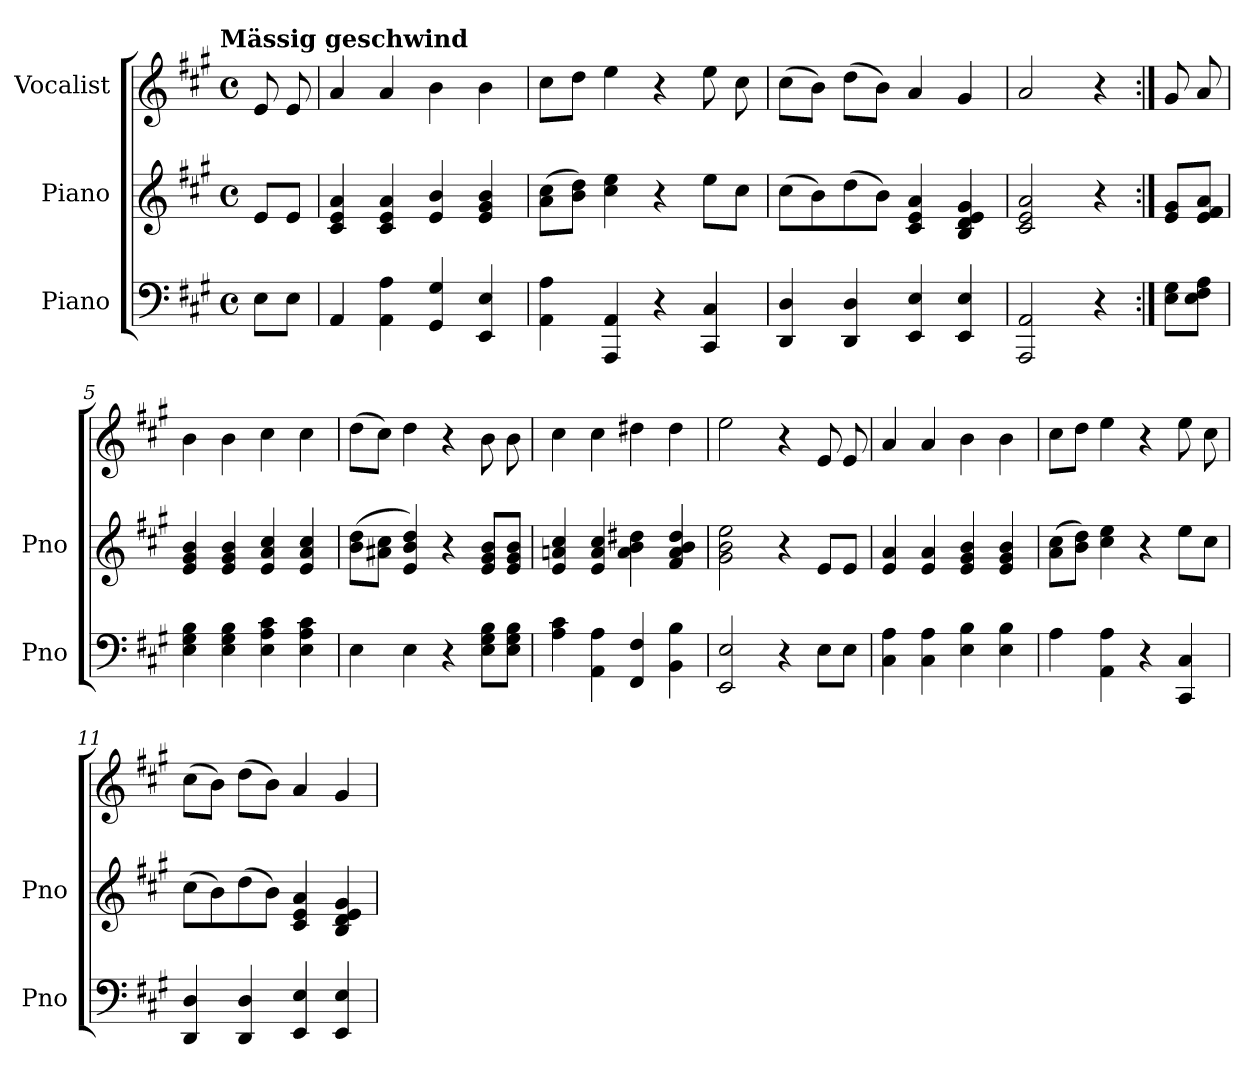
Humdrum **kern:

**kern	**kern	**kern
*part3	*part2	*part1
*staff3	*staff2	*staff1
*I"Piano	*I"Piano	*I"Vocalist
*I'Pno	*I'Pno	*
*clefF4	*clefG2	*clefG2
*k[f#c#g#]	*k[f#c#g#]	*k[f#c#g#]
*A:	*A:	*A:
!!LO:TX:omd:t=Mässig geschwind
*M4/4	*M4/4	*M4/4
*met(c)	*met(c)	*met(c)
*MM110	*MM110	*MM110
=	=	=
8EL	8eL	8e
8EJ	8eJ	8e
=1	=1	=1
4AA	4c# 4e 4a	4a
4AA 4A	4c# 4e 4a	4a
4GG# 4G#	4e 4b	4b
4EE 4E	4e 4g# 4b	4b
=2	=2	=2
4AA 4A	(8a 8cc#L	8cc#L
.	8b 8ddJ)	8ddJ
4AAA 4AA	4cc# 4ee	4ee
4r	4r	4r
4CC# 4C#	8eeL	8ee
.	8cc#J	8cc#
=3	=3	=3
4DD 4D	(8cc#L	(8cc#L
.	8b)	8bJ)
4DD 4D	(8dd	(8ddL
.	8bJ)	8bJ)
4EE 4E	4c# 4e 4a	4a
4EE 4E	4B 4d 4e 4g#	4g#
=4	=4	=4
2AAA 2AA	2c# 2e 2a	2a
4r	4r	4r
=:|!	=:|!	=:|!
8E 8G#L	8e 8g#L	8g#
8E 8F# 8AJ	8e 8f# 8aJ	8a
=5	=5	=5
4E 4G# 4B	4e 4g# 4b	4b
4E 4G# 4B	4e 4g# 4b	4b
4E 4A 4c#	4e 4a 4cc#	4cc#
4E 4A 4c#	4e 4a 4cc#	4cc#
=6	=6	=6
4E	(8b 8ddL	(8ddL
.	8a#X 8cc#J	8cc#J)
4E	4e 4b 4dd)	4dd
4r	4r	4r
8E 8G# 8BL	8e 8g# 8bL	8b
8E 8G# 8BJ	8e 8g# 8bJ	8b
=7	=7	=7
4A 4c#	4e 4an 4cc#	4cc#
4AA 4A	4e 4a 4cc#	4cc#
4FF# 4F#	4a 4b 4dd#X	4dd#X
4BB 4B	4f# 4a 4b 4dd#	4dd#
=8	=8	=8
2EE 2E	2g# 2b 2ee	2ee
4r	4r	4r
8EL	8eL	8e
8EJ	8eJ	8e
=9	=9	=9
4C# 4A	4e 4a	4a
4C# 4A	4e 4a	4a
4E 4B	4e 4g# 4b	4b
4E 4B	4e 4g# 4b	4b
=10	=10	=10
4A	(8a 8cc#L	8cc#L
.	8b 8ddJ)	8ddJ
4AA 4A	4cc# 4ee	4ee
4r	4r	4r
4CC# 4C#	8eeL	8ee
.	8cc#J	8cc#
=11	=11	=11
4DD 4D	(8cc#L	(8cc#L
.	8b)	8bJ)
4DD 4D	(8dd	(8ddL
.	8bJ)	8bJ)
4EE 4E	4c# 4e 4a	4a
4EE 4E	4B 4d 4e 4g#	4g#
=	=	=
*-	*-	*-
